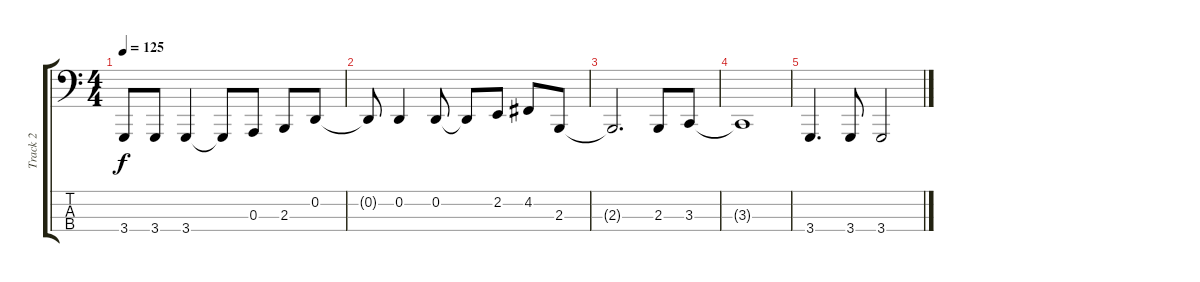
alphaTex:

\track ("Track 2" "Track 2") {instrument acousticgrandpiano}
\staff {score tabs}
\tuning (G2 D2 A1 E1) {hide}
\ts (4 4)
\tempo 125
\clef f4
\ks c
3.4.8{dy f} 3.4.8 3.4.4 3.4{t}.8 0.3.8 2.3.8 0.2.8 |
0.2{t}.8 0.2.4 0.2.8 0.2{t}.8 2.2.8 4.2.8 2.3.8 |
2.3{t}.2{d} 2.3.8 3.3.8 |
3.3{t}.1 |
3.4.4{d} 3.4.8 3.4.2
